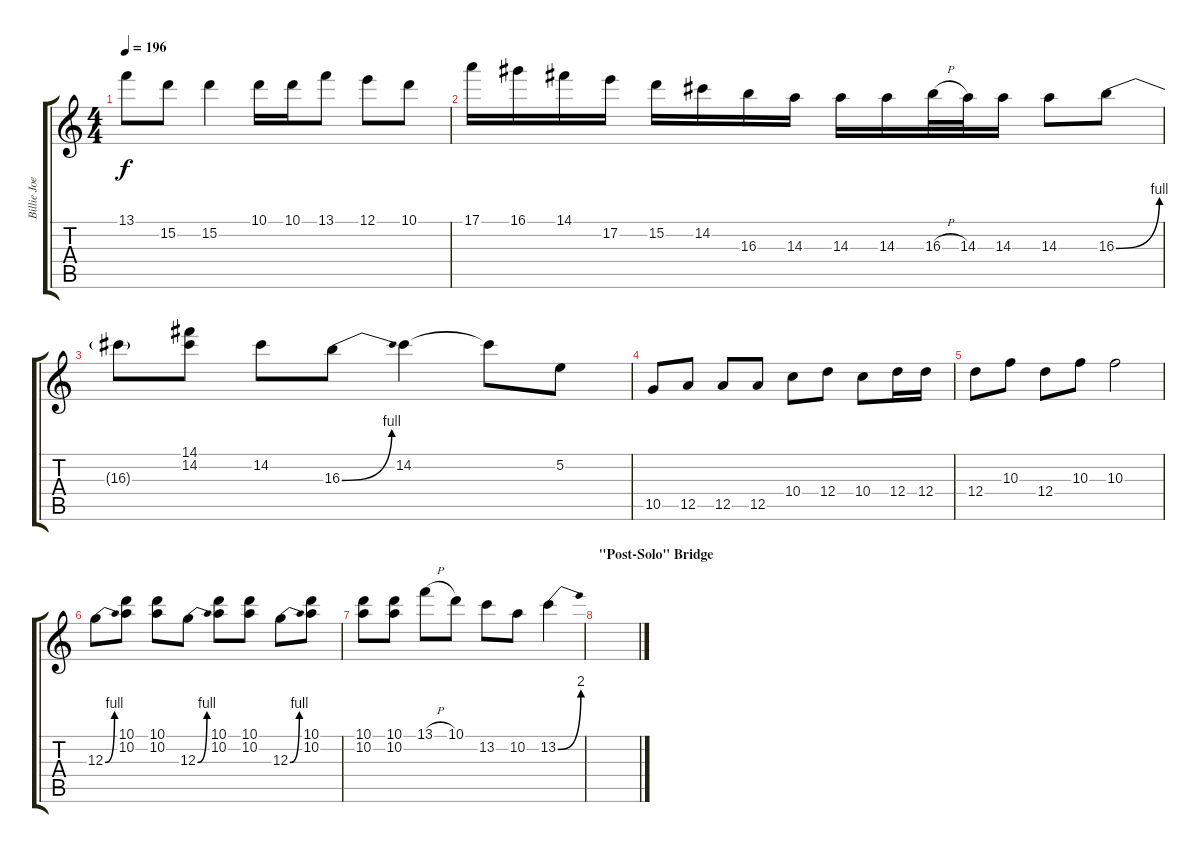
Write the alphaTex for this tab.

\track ("Billie Joe Armstrong (Solo Guitar)" "Billie Joe") {instrument overdrivenguitar}
\staff {score tabs}
\tuning (E4 B3 G3 D3 A2 E2) {hide}
\ts (4 4)
\tempo 196
\clef g2
\ks c
13.1.8{dy f} 15.2.8 15.2.4 10.1.16 10.1.16 13.1.8 12.1.8 10.1.8 |
17.1.16 16.1.16 14.1.16 17.2.16 15.2.16 14.2.16 16.3.16 14.3.16 14.3.16 14.3.16 16.3{h}.32 14.3.32 14.3.16 14.3.8 16.3{be (bend 0 0 60 4)}.8 |
16.3{t}.8 (14.1 14.2).8 14.2.8 16.3{be (bend 0 0 60 4)}.8 14.2.4 14.2{t}.8 5.2.8 |
10.5.8 12.5.8 12.5.8 12.5.8 10.4.8 12.4.8 10.4.8 12.4.16 12.4.16 |
12.4.8 10.3.8 12.4.8 10.3.8 10.3.2 |
12.3{be (bend 0 0 60 4)}.8 (10.1 10.2).8 (10.1 10.2).8 12.3{be (bend 0 0 60 4)}.8 (10.1 10.2).8 (10.1 10.2).8 12.3{be (bend 0 0 60 4)}.8 (10.1 10.2).8 |
(10.1 10.2).8 (10.1 10.2).8 13.1{h}.8 10.1.8 13.2.8 10.2.8 13.2{be (bend 0 0 60 8)}.4 |
\section ("" "\"Post-Solo\" Bridge")
